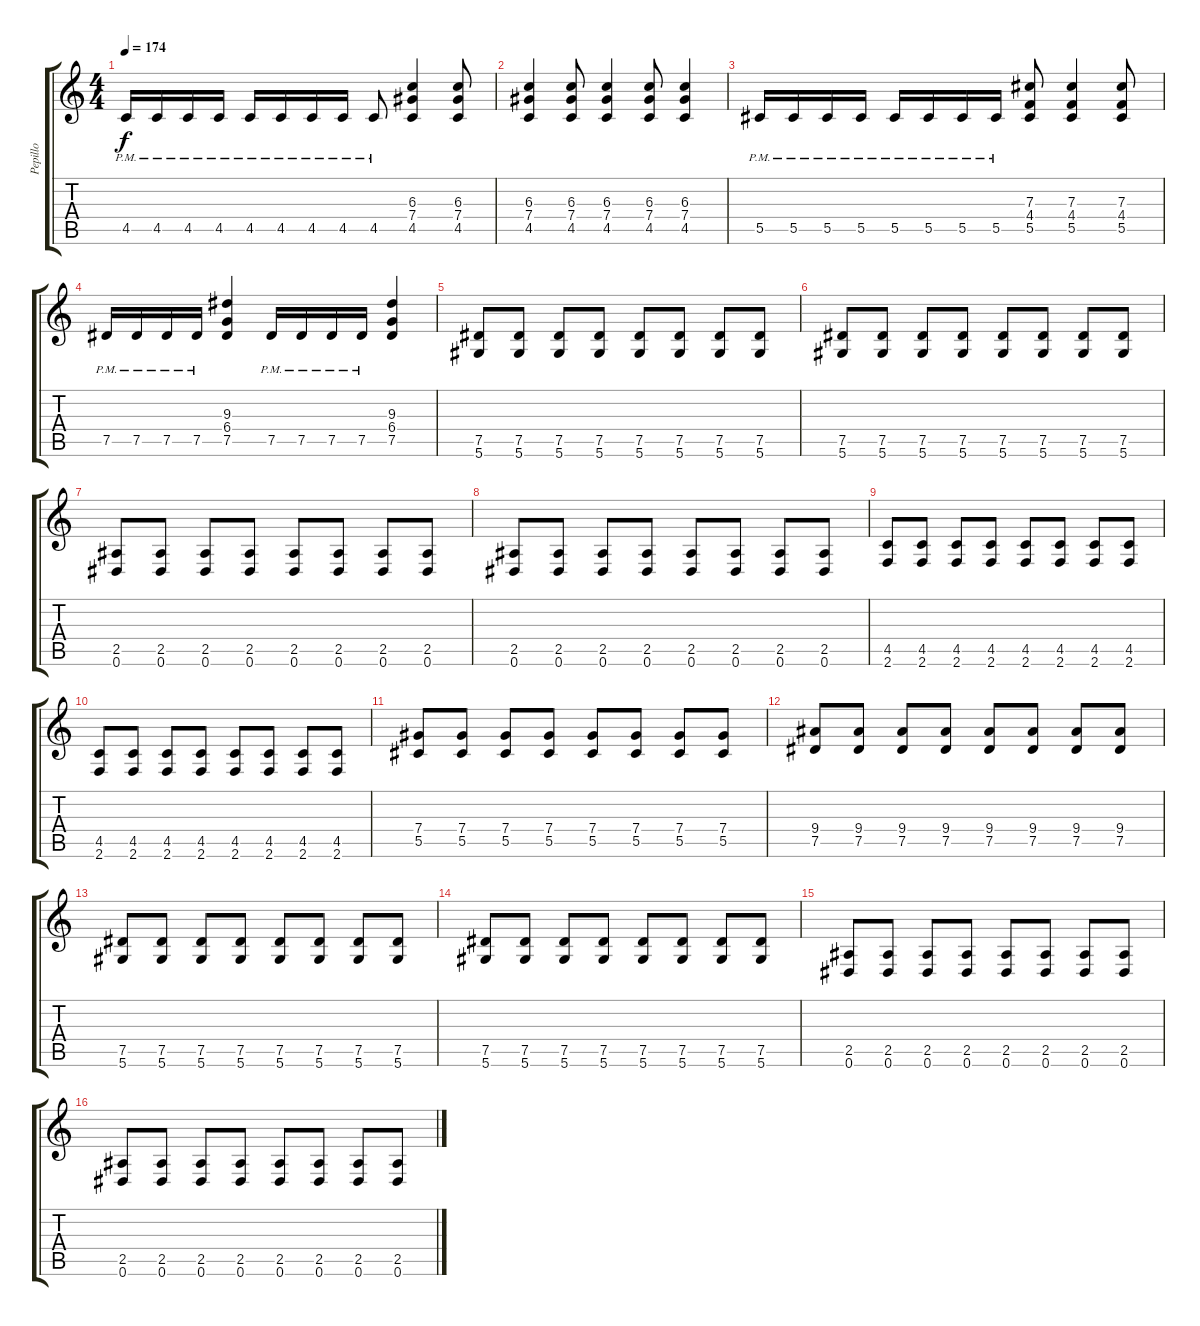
\track ("Pepillo" "Pepillo") {instrument overdrivenguitar}
\staff {score tabs}
\tuning (Eb4 Bb3 Gb3 Db3 Ab2 Eb2) {hide}
\ts (4 4)
\tempo 174
\clef g2
\ks c
4.5{pm}.16{dy f} 4.5{pm}.16 4.5{pm}.16 4.5{pm}.16 4.5{pm}.16 4.5{pm}.16 4.5{pm}.16 4.5{pm}.16 4.5{pm}.8 (6.3 7.4 4.5).4 (6.3 7.4 4.5).8 |
(6.3 7.4 4.5).4 (6.3 7.4 4.5).8 (6.3 7.4 4.5).4 (6.3 7.4 4.5).8 (6.3 7.4 4.5).4 |
5.5{pm}.16 5.5{pm}.16 5.5{pm}.16 5.5{pm}.16 5.5{pm}.16 5.5{pm}.16 5.5{pm}.16 5.5{pm}.16 (7.3 4.4 5.5).8 (7.3 4.4 5.5).4 (7.3 4.4 5.5).8 |
7.5{pm}.16 7.5{pm}.16 7.5{pm}.16 7.5{pm}.16 (9.3 6.4 7.5).4 7.5{pm}.16 7.5{pm}.16 7.5{pm}.16 7.5{pm}.16 (9.3 6.4 7.5).4 |
(7.5 5.6).8 (7.5 5.6).8 (7.5 5.6).8 (7.5 5.6).8 (7.5 5.6).8 (7.5 5.6).8 (7.5 5.6).8 (7.5 5.6).8 |
(7.5 5.6).8 (7.5 5.6).8 (7.5 5.6).8 (7.5 5.6).8 (7.5 5.6).8 (7.5 5.6).8 (7.5 5.6).8 (7.5 5.6).8 |
(2.5 0.6).8 (2.5 0.6).8 (2.5 0.6).8 (2.5 0.6).8 (2.5 0.6).8 (2.5 0.6).8 (2.5 0.6).8 (2.5 0.6).8 |
(2.5 0.6).8 (2.5 0.6).8 (2.5 0.6).8 (2.5 0.6).8 (2.5 0.6).8 (2.5 0.6).8 (2.5 0.6).8 (2.5 0.6).8 |
(4.5 2.6).8 (4.5 2.6).8 (4.5 2.6).8 (4.5 2.6).8 (4.5 2.6).8 (4.5 2.6).8 (4.5 2.6).8 (4.5 2.6).8 |
(4.5 2.6).8 (4.5 2.6).8 (4.5 2.6).8 (4.5 2.6).8 (4.5 2.6).8 (4.5 2.6).8 (4.5 2.6).8 (4.5 2.6).8 |
(7.4 5.5).8 (7.4 5.5).8 (7.4 5.5).8 (7.4 5.5).8 (7.4 5.5).8 (7.4 5.5).8 (7.4 5.5).8 (7.4 5.5).8 |
(9.4 7.5).8 (9.4 7.5).8 (9.4 7.5).8 (9.4 7.5).8 (9.4 7.5).8 (9.4 7.5).8 (9.4 7.5).8 (9.4 7.5).8 |
(7.5 5.6).8 (7.5 5.6).8 (7.5 5.6).8 (7.5 5.6).8 (7.5 5.6).8 (7.5 5.6).8 (7.5 5.6).8 (7.5 5.6).8 |
(7.5 5.6).8 (7.5 5.6).8 (7.5 5.6).8 (7.5 5.6).8 (7.5 5.6).8 (7.5 5.6).8 (7.5 5.6).8 (7.5 5.6).8 |
(2.5 0.6).8 (2.5 0.6).8 (2.5 0.6).8 (2.5 0.6).8 (2.5 0.6).8 (2.5 0.6).8 (2.5 0.6).8 (2.5 0.6).8 |
(2.5 0.6).8 (2.5 0.6).8 (2.5 0.6).8 (2.5 0.6).8 (2.5 0.6).8 (2.5 0.6).8 (2.5 0.6).8 (2.5 0.6).8
